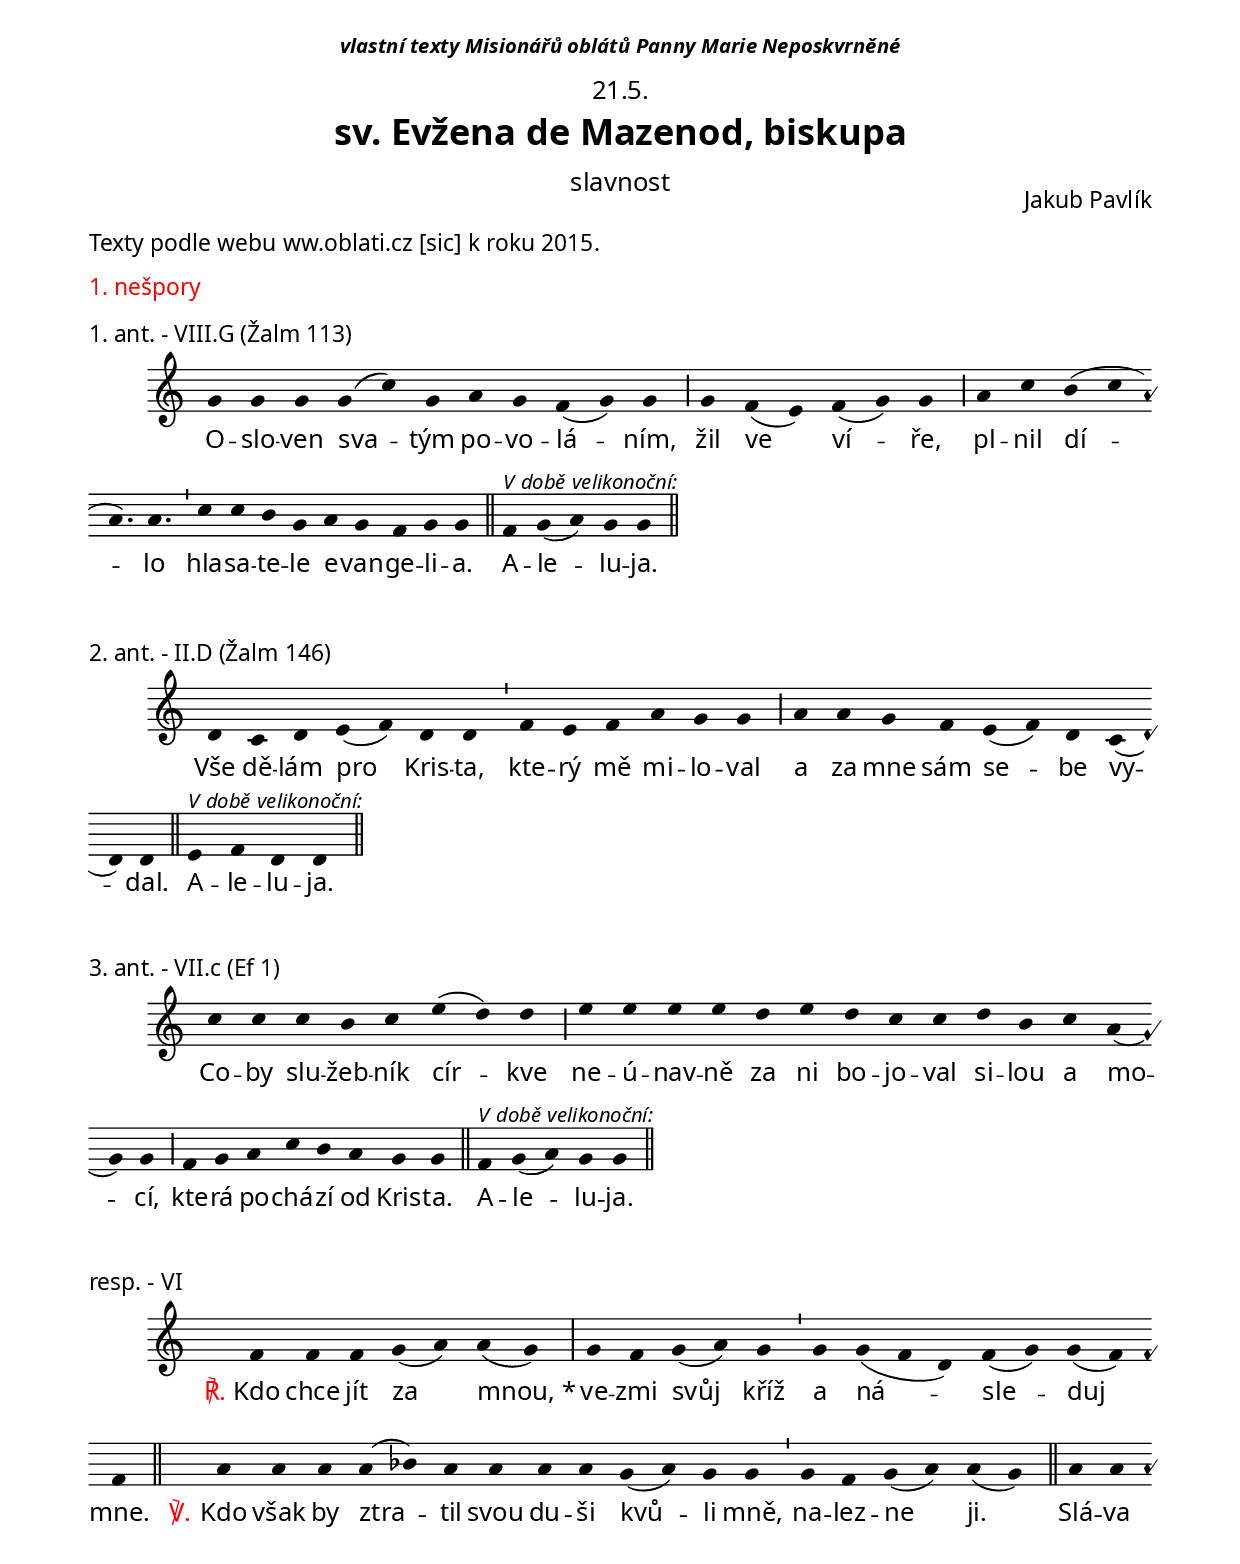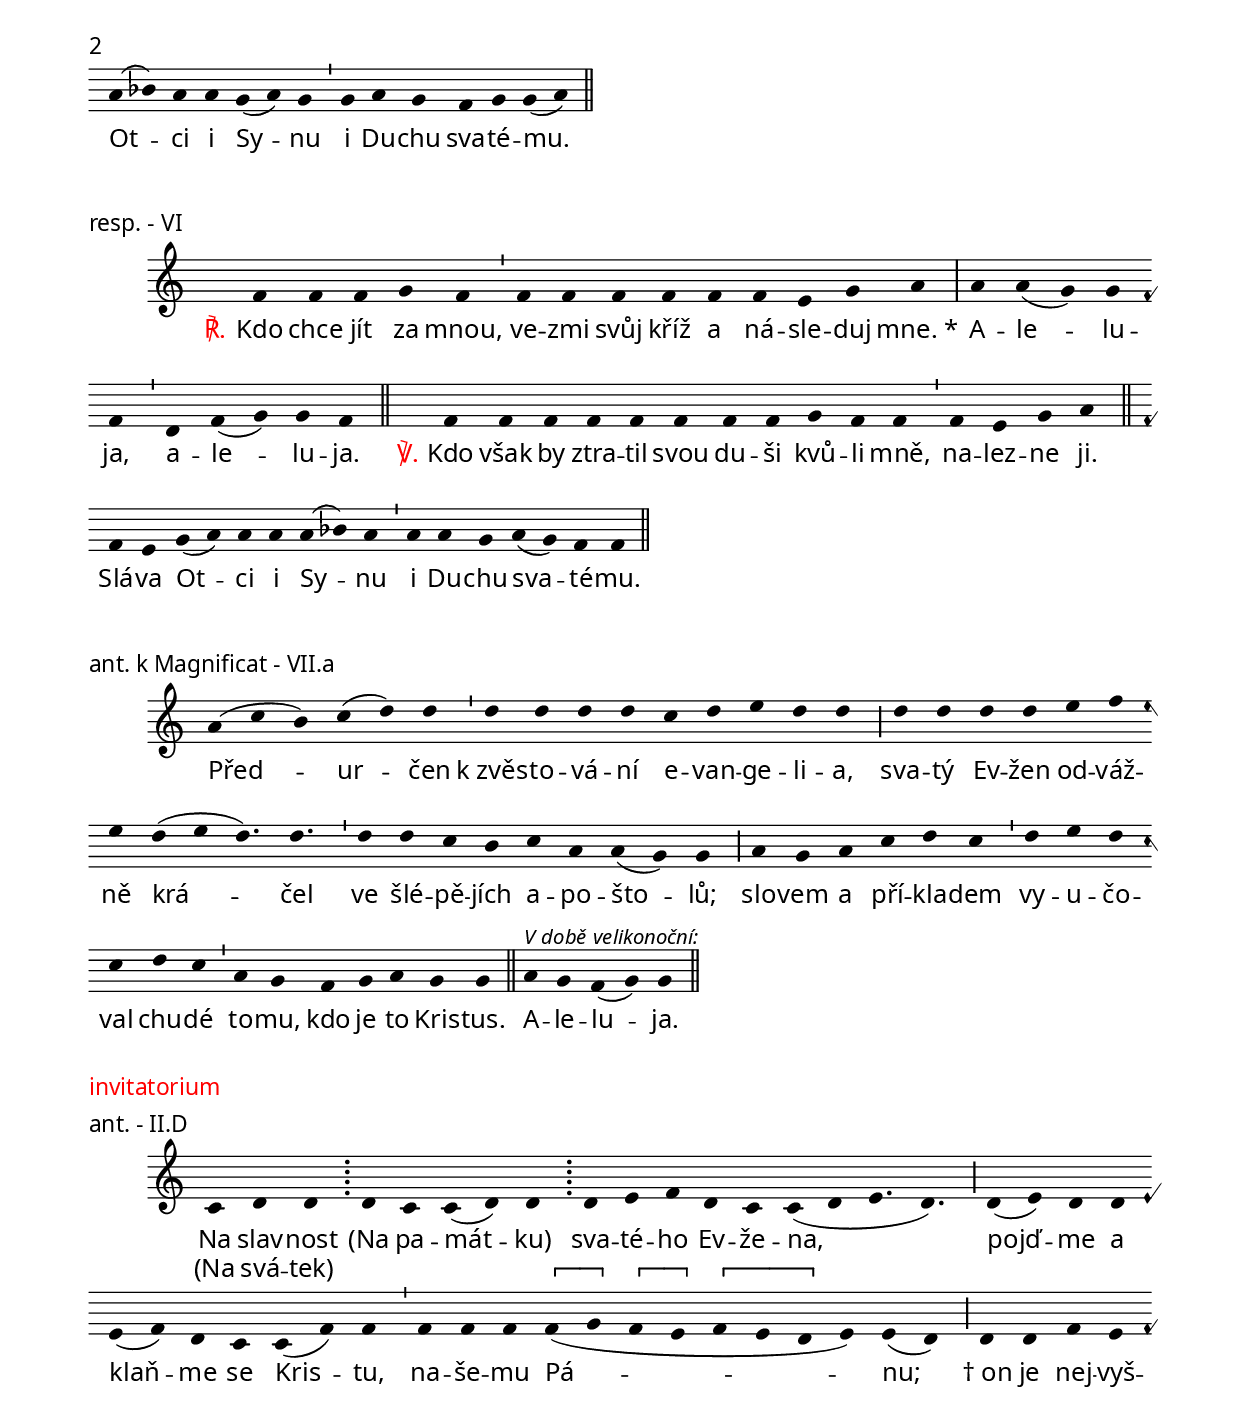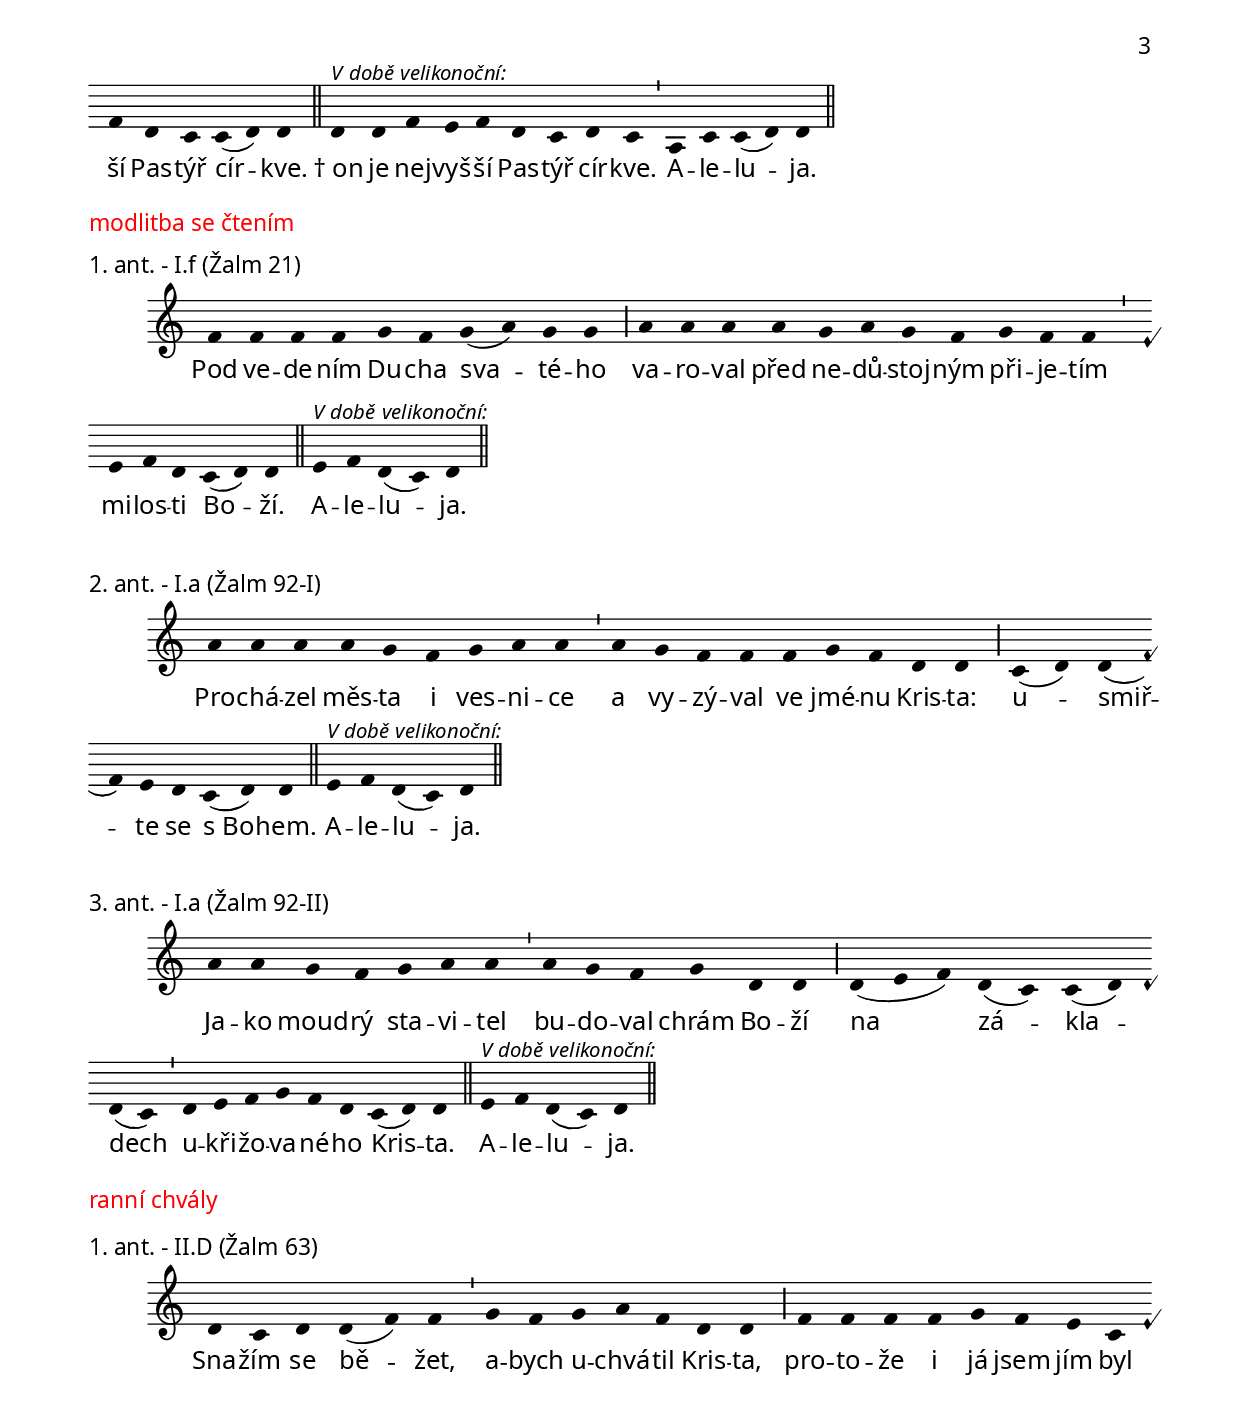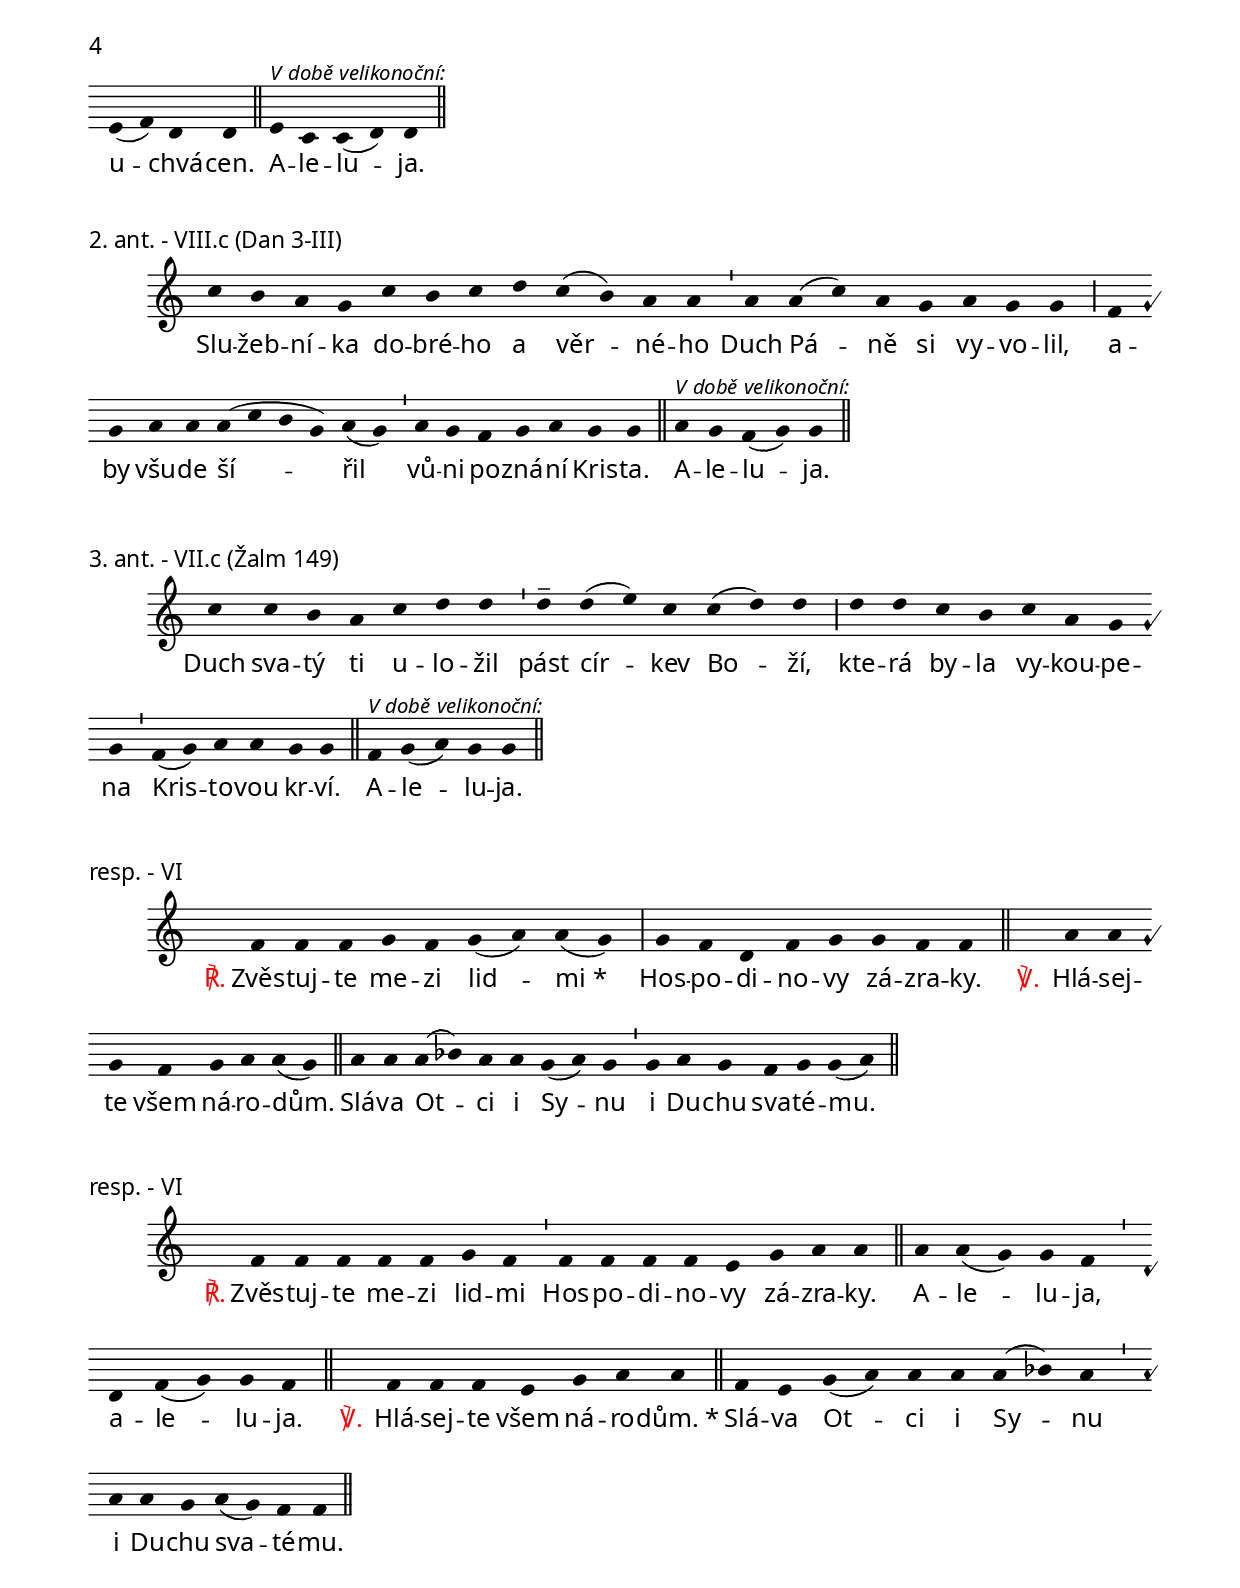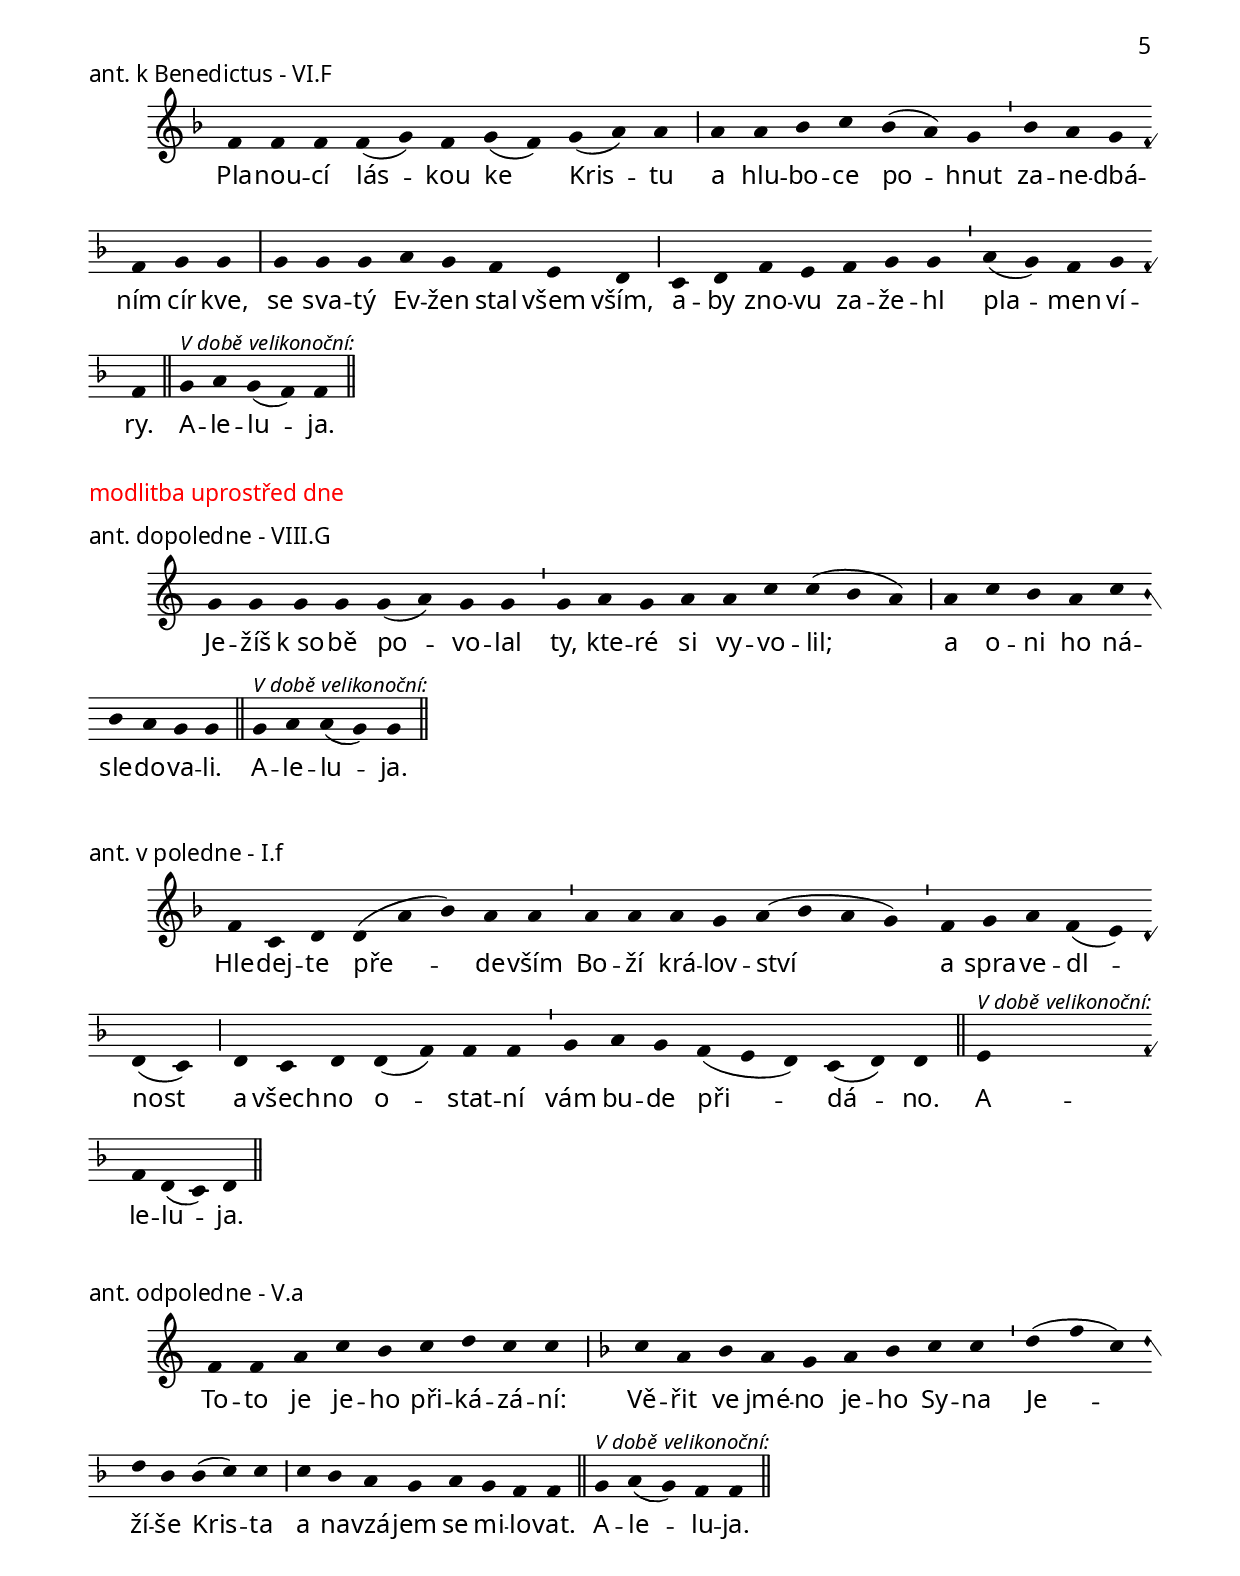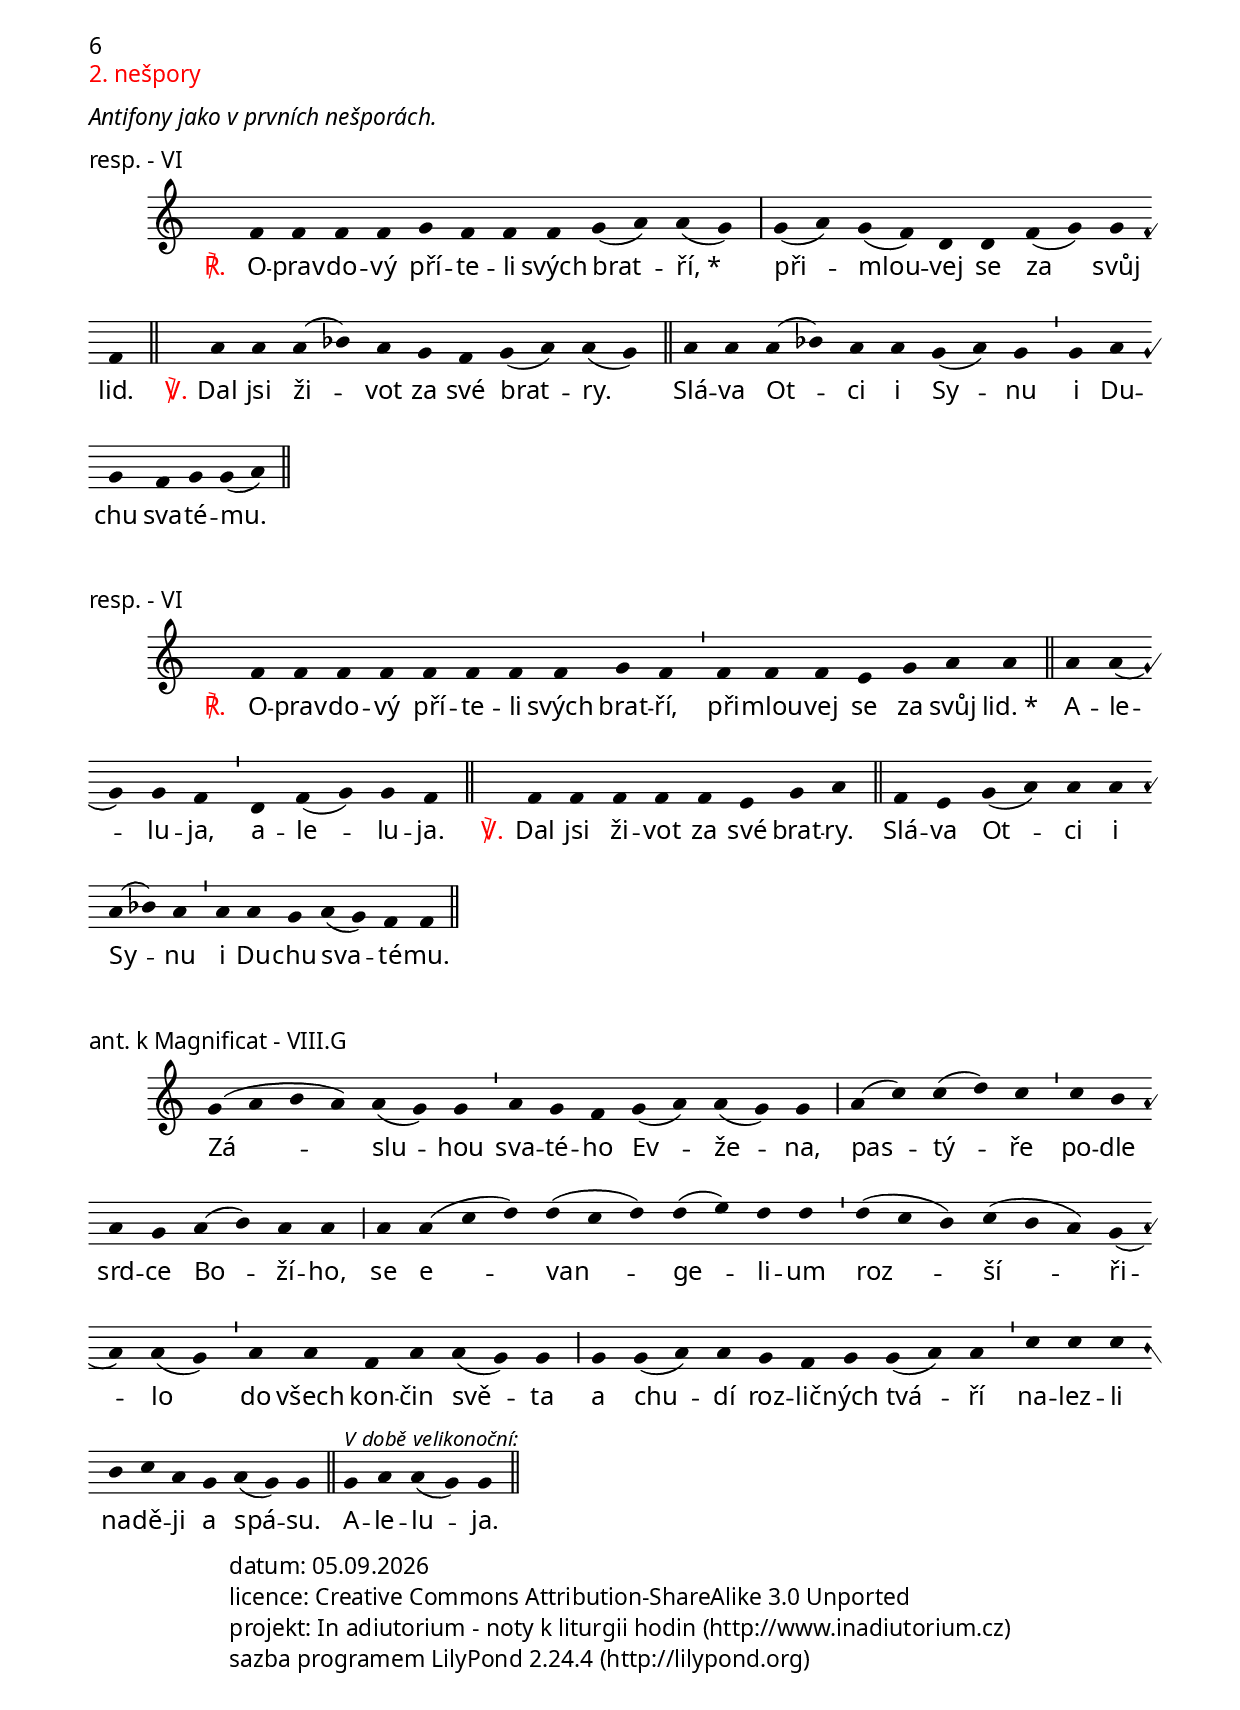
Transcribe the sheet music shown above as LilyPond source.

\version "2.19.32"

\include "../../spolecne.ly"
\include "../../spolecne/reholni.ly"
\include "../../dilyresponsorii.ly"

\header {
  title = \markup\titleSvatek
            "sv. Evžena de Mazenod, biskupa"
            slavnost
            21.5.
           "vlastní texty Misionářů oblátů Panny Marie Neposkvrněné"
  composer = "Jakub Pavlík"
}

\markup\justify{
  Texty podle webu
  ww.oblati.cz [sic]
  k roku 2015.
}

\markup {\nadpisHodinka {"1. nešpory"}}

\score {
  \relative c'' {
    \choralniRezim
    g4 g g g( c) g a g f( g) g \barMaior
    g f( e) f( g) g \barMaior
    a c b( c a4.) a \barMin
    c4 c b g a g f g g \barFinalis

    f^\markup\rubrVelikAleluja g( a) g g \barFinalis
  }
  \addlyrics {
    O -- slo -- ven sva -- tým po -- vo -- lá -- ním,
    žil ve ví -- ře,
    pl -- nil dí -- lo
    hla -- sa -- te -- le e -- van -- ge -- li -- a.

    A -- le -- lu -- ja.
  }
  \header {
    quid = "1. ant."
    modus = "VIII"
    differentia = "G"
    psalmus = "Žalm 113"
    id = "1ne-a1"
    piece = \markup {\sestavTitulek}
  }
}

\score {
  \relative c' {
    \choralniRezim
    d4 c d e( f) d d \barMin
    f e f a g g \barMaior
    a a g f e( f) d c( d) d \barFinalis

    e^\markup\rubrVelikAleluja f d d \barFinalis
  }
  \addlyrics {
    Vše dě -- lám pro Kris -- ta,
    kte -- rý mě mi -- lo -- val
    a za mne sám se -- be vy -- dal.

    A -- le -- lu -- ja.
  }
  \header {
    quid = "2. ant."
    modus = "II"
    differentia = "D"
    psalmus = "Žalm 146"
    id = "1ne-a2"
    piece = \markup {\sestavTitulek}
  }
}

\score {
  \relative c'' {
    \choralniRezim
    c4 c c b c e( d) d \barMaior
    e e e e d e d c c d b c a( g) g \barMaior
    f g a c b a g g \barFinalis

    f^\markup\rubrVelikAleluja g( a) g g \barFinalis
  }
  \addlyrics {
    Co -- by slu -- žeb -- ník cír -- kve
    ne -- ú -- nav -- ně za ni bo -- jo -- val si -- lou a mo -- cí,
    kte -- rá po -- chá -- zí od Kris -- ta.

    A -- le -- lu -- ja.
  }
  \header {
    quid = "3. ant."
    modus = "VII"
    differentia = "c"
    psalmus = "Ef 1"
    id = "1ne-a3"
    piece = \markup {\sestavTitulek}
  }
}

\score {
  \relative c' {
    \choralniRezim

    % R
    \neviditelna f
    f4 f f g( a) a( g) \barMax
    g f g( a) g \barMin g g( f d) f( g) g( f) f \barFinalis
    % V
    \neviditelna f
    a4 a a a( bes) a a a a g( a) g g \barMin
    g f g( a) a( g) \barFinalis
    % Slava
    \respVIdoxologie \barFinalis
  }
  \addlyrics {
    \Response Kdo chce jít za mnou,_*
    ve -- zmi svůj kříž a ná -- sle -- duj mne.
    \Verse Kdo však by ztra -- til svou du -- ši kvů -- li mně,
    na -- lez -- ne ji.
    \textRespDoxologie
  }
  \header {
    quid = "resp."
    modus = "VI"
    id = "1ne-r"
    piece = \markup {\sestavTitulekResp}
  }
}

\score {
  \relative c' {
    \choralniRezim

    % R
    \neviditelna f
    f4 f f g f \barMin
    f f f f f f e g a \barMax
    \respVIalelujaResponsum \barFinalis
    % V
    \neviditelna f
    f4 f f f f f f f g f f \barMin
    f e g a \barFinalis
    % Slava
    \respVIalelujaDoxologie \barFinalis
  }
  \addlyrics {
    \Response Kdo chce jít za mnou,
    ve -- zmi svůj kříž a ná -- sle -- duj mne._*
    \textRespAleluja
    \Verse Kdo však by ztra -- til svou du -- ši kvů -- li mně,
    na -- lez -- ne ji.
    \textRespDoxologie
  }
  \header {
    quid = "resp."
    modus = "VI"
    id = "1ne-r2"
    piece = \markup {\sestavTitulekResp}
  }
}

\score {
  \relative c'' {
    \choralniRezim
    a4( c b) c( d) d \barMin
    d d d d c d e d d \barMaior
    d d d d e f e d( e d4.) d \barMin
    d4 d c b c a a( g) g \barMaior

    a g a c d c \barMin
    d e d c d c \barMin
    a g f g a g g \barFinalis

    a^\markup\rubrVelikAleluja g f( g) g \barFinalis
  }
  \addlyrics {
    Před -- ur -- čen
    k_zvěs -- to -- vá -- ní e -- van -- ge -- li -- a,
    sva -- tý Ev -- žen od -- váž -- ně krá -- čel
    ve šlé -- pě -- jích a -- po -- što -- lů;

    slo -- vem a pří -- kla -- dem
    vy -- u -- čo -- val chu -- dé
    to -- mu, kdo je to Kris -- tus.

    A -- le -- lu -- ja.
  }
  \header {
    quid = "ant. k Magnificat"
    modus = "VII"
    differentia = "a"
    psalmus = ""
    id = "1ne-amag"
    piece = \markup {\sestavTitulekBezZalmu}
  }
}

\markup {\nadpisHodinka {"invitatorium"}}

\score {
  \relative c' {
    \choralniRezim
    c4 d d \bar ";"
    d4 c c( d) d \bar ";"
    d e f d c c( d e4. d) \barMaior
    d4( e) d d e( f) d c c( f) f \barMin
    f f f \[ f( g \] \[ f e \] \[ f e d \] e) e( d) \barMaior
    d d f e f d c c( d) d \barFinalis

    d^\markup\rubrVelikAleluja d f e f d c d c \barMin
    a c c( d) d \barFinalis
  }
  \addlyrics {
    Na slav -- nost
    (Na pa -- mát -- ku)
    sva -- té -- ho Ev -- že -- na,
    pojď -- me a klaň -- me se Kris -- tu,
    na -- še -- mu Pá -- nu;
    \markup{\Dagger on} je nej -- vyš -- ší Pas -- týř cír -- kve.

    \markup{\Dagger on} je nej -- vyš -- ší Pas -- týř cír -- kve.
    A -- le -- lu -- ja.
  }
  \addlyrics {
    (Na svá -- tek)
  }
  \header {
    quid = "ant."
    modus = "II"
    differentia = "D"
    psalmus = ""
    id = "invit"
    piece = \markup {\sestavTitulekBezZalmu}
  }
}

\markup {\nadpisHodinka {"modlitba se čtením"}}

\score {
  \relative c' {
    \choralniRezim
    f4 f f f g f g( a) g g \barMaior
    a a a a g a g f g f f \barMin
    e f d c( d) d \barFinalis

    e^\markup\rubrVelikAleluja f d( c) d \barFinalis
  }
  \addlyrics {
    Pod ve -- de -- ním Du -- cha sva -- té -- ho
    va -- ro -- val před ne -- dů -- stoj -- ným při -- je -- tím
    mi -- los -- ti Bo -- ží.

    A -- le -- lu -- ja.
  }
  \header {
    quid = "1. ant."
    modus = "I"
    differentia = "f"
    psalmus = "Žalm 21"
    id = "mc-a1"
    piece = \markup {\sestavTitulek}
  }
}

\score {
  \relative c'' {
    \choralniRezim
    a4 a a a g f g a a \barMin
    a g f f f g f d d \barMaior
    c( d) d( f) e d c( d) d \barFinalis

    e^\markup\rubrVelikAleluja f d( c) d \barFinalis
  }
  \addlyrics {
    Pro -- chá -- zel měs -- ta i ves -- ni -- ce
    a vy -- zý -- val ve jmé -- nu Kris -- ta:
    u -- smiř -- te se s_Bo -- hem.

    A -- le -- lu -- ja.
  }
  \header {
    quid = "2. ant."
    modus = "I"
    differentia = "a"
    psalmus = "Žalm 92-I"
    id = "mc-a2"
    piece = \markup {\sestavTitulek}
  }
}

\score {
  \relative c'' {
    \choralniRezim
    a4 a g f g a a \barMin
    a g f g d d \barMaior
    d( e f) d( c) c( d) d( c) \barMin
    d e f g f d c( d) d \barFinalis

    e^\markup\rubrVelikAleluja f d( c) d \barFinalis
  }
  \addlyrics {
    Ja -- ko moud -- rý sta -- vi -- tel
    bu -- do -- val chrám Bo -- ží
    na zá -- kla -- dech
    u -- kři -- žo -- va -- né -- ho Kris -- ta.

    A -- le -- lu -- ja.
  }
  \header {
    quid = "3. ant."
    modus = "I"
    differentia = "a"
    psalmus = "Žalm 92-II"
    id = "mc-a3"
    piece = \markup {\sestavTitulek}
  }
}

\markup {\nadpisHodinka {"ranní chvály"}}

\score {
  \relative c' {
    \choralniRezim
    d4 c d d( f) f \barMin g f g a f d d \barMaior
    f f f f g f e c e( f) d d \barFinalis

    e^\markup\rubrVelikAleluja c c( d) d \barFinalis
  }
  \addlyrics {
    Sna -- žím se bě -- žet, a -- bych u -- chvá -- til Kris -- ta,
    pro -- to -- že i já jsem jím byl u -- chvá -- cen.

    A -- le -- lu -- ja.
  }
  \header {
    quid = "1. ant."
    modus = "II"
    differentia = "D"
    psalmus = "Žalm 63"
    id = "rch-a1"
    piece = \markup {\sestavTitulek}
  }
}

\score {
  \relative c'' {
    \choralniRezim
    c4 b a g c b c d c( b) a a \barMin
    a a( c) a g a g g \barMaior
    f g a a a( c b g) a( g) \barMin
    a g f g a g g \barFinalis

    a^\markup\rubrVelikAleluja g f( g) g \barFinalis
  }
  \addlyrics {
    Slu -- žeb -- ní -- ka do -- bré -- ho a věr -- né -- ho
    Duch Pá -- ně si vy -- vo -- lil,
    a -- by všu -- de ší -- řil
    vů -- ni po -- zná -- ní Kris -- ta.

    A -- le -- lu -- ja.
  }
  \header {
    quid = "2. ant."
    modus = "VIII"
    differentia = "c"
    psalmus = "Dan 3-III"
    id = "rch-a2"
    piece = \markup {\sestavTitulek}
  }
}

\score {
  \relative c'' {
    \choralniRezim
    c4 c b a c d d \barMin
    d-- d( e) c c( d) d \barMaior
    d d c b c a g g \barMin
    f( g) a a g g \barFinalis

    f^\markup\rubrVelikAleluja g( a) g g \barFinalis
  }
  \addlyrics {
    Duch sva -- tý ti u -- lo -- žil
    pást cír -- kev Bo -- ží,
    kte -- rá by -- la vy -- kou -- pe -- na
    Kris -- to -- vou kr -- ví.

    A -- le -- lu -- ja.
  }
  \header {
    quid = "3. ant."
    modus = "VII"
    differentia = "c"
    psalmus = "Žalm 149"
    placet = "_Kristovou_ drhne"
    id = "rch-a3"
    piece = \markup {\sestavTitulek}
  }
}

\score {
  \relative c' {
    \choralniRezim

    % R
    \neviditelna f
    f f f g f g( a) a( g) \barMax
    g f d f g g f f \barFinalis
    % V
    \neviditelna a
    a4 a g f g a a( g) \barFinalis
    % Slava
    \respVIdoxologie \barFinalis
  }
  \addlyrics {
    \Response Zvěs -- tuj -- te me -- zi lid -- mi_*
    Hos -- po -- di -- no -- vy zá -- zra -- ky.
    \Verse Hlá -- sej -- te všem ná -- ro -- dům.
    \textRespDoxologie
  }
  \header {
    quid = "resp."
    modus = "VI"
    id = "rch-r"
    piece = \markup {\sestavTitulekResp}
  }
}

\score {
  \relative c' {
    \choralniRezim

    % R
    \neviditelna f
    f4 f f f f g f \barMin
    f f f f e g a a \barFinalis
    \respVIalelujaResponsum \barFinalis
    % V
    \neviditelna f
    f4 f f e g a a \barFinalis
    % Slava
    \respVIalelujaDoxologie \barFinalis
  }
  \addlyrics {
    \Response Zvěs -- tuj -- te me -- zi lid -- mi
    Hos -- po -- di -- no -- vy zá -- zra -- ky.
    \textRespAleluja
    \Verse Hlá -- sej -- te všem ná -- ro -- dům._*
    \textRespDoxologie
  }
  \header {
    quid = "resp."
    modus = "VI"
    id = "rch-r2"
    piece = \markup {\sestavTitulekResp}
  }
}

\score {
  \relative c' {
    \choralniRezim
    \key f \major
    f4 f f f( g) f g( f) g( a) a \barMaior
    a a bes c bes( a) g \barMin
    bes a g f g g \barMax
    g g g a g f e d \barMaior
    c d f e f g g \barMin
    a( g) f g f \barFinalis

    g^\markup\rubrVelikAleluja a g( f) f \barFinalis
  }
  \addlyrics {
    Pla -- nou -- cí lás -- kou ke Kris -- tu
    a hlu -- bo -- ce po -- hnut
    za -- ne -- dbá -- ním cír -- kve,
    se sva -- tý Ev -- žen stal všem vším,
    a -- by zno -- vu za -- že -- hl
    pla -- men ví -- ry.

    A -- le -- lu -- ja.
  }
  \header {
    quid = "ant. k Benedictus"
    modus = "VI"
    differentia = "F"
    psalmus = ""
    id = "rch-aben"
    piece = \markup {\sestavTitulekBezZalmu}
  }
}

\markup {\nadpisHodinka {"modlitba uprostřed dne"}}

\score {
  \relative c'' {
    \choralniRezim
    g4 g g g g( a) g g \barMin
    g a g a a c c( b a) \barMaior
    a c b a c b a g g \barFinalis

    g^\markup\rubrVelikAleluja a a( g) g \barFinalis
  }
  \addlyrics {
    Je -- žíš k_so -- bě po -- vo -- lal
    ty, kte -- ré si vy -- vo -- lil;
    a o -- ni ho ná -- sle -- do -- va -- li.

    A -- le -- lu -- ja.
  }
  \header {
    quid = "ant. dopoledne"
    modus = "VIII"
    differentia = "G"
    psalmus = ""
    id = "tercie"
    piece = \markup {\sestavTitulekBezZalmu}
  }
}

\score {
  \relative c' {
    \choralniRezim
    \key f \major
    f4 c d d( a' bes) a a \barMin
    a a a g a( bes a g) \barMin
    f g a f( e) d( c) \barMaior
    d c d d( f) f f \barMin
    g a g f( e d) c( d) d \barFinalis

    e^\markup\rubrVelikAleluja f d( c) d \barFinalis
  }
  \addlyrics {
    Hle -- dej -- te pře -- de -- vším
    Bo -- ží krá -- lov -- ství
    a spra -- ve -- dl -- nost
    a všech -- no o -- stat -- ní
    vám bu -- de při -- dá -- no.

    A -- le -- lu -- ja.
  }
  \header {
    quid = "ant. v poledne"
    modus = "I"
    differentia = "f"
    psalmus = ""
    fial = "antifony/mezidobi_nedeleA_02_10.ly#ne8a-2ne-amag?+aleluja&zacatek=21&konec=18"
    id = "sexta"
    piece = \markup {\sestavTitulekBezZalmu}
  }
}

\score {
  \relative c' {
    \choralniRezim
    f4 f a c b c d c c \barMaior \key f \major
    c a bes a g a bes c c \barMin
    d( f c) d bes bes( c) c \barMaior
    c bes a g a g f f \barFinalis

    g^\markup\rubrVelikAleluja a( g) f f \barFinalis
  }
  \addlyrics {
    To -- to je je -- ho při -- ká -- zá -- ní:
    Vě -- řit ve jmé -- no je -- ho Sy -- na
    Je -- ží -- še Kris -- ta
    a na -- vzá -- jem se mi -- lo -- vat.

    A -- le -- lu -- ja.
  }
  \header {
    quid = "ant. odpoledne"
    modus = "V"
    differentia = "a"
    psalmus = ""
    id = "nona"
    piece = \markup {\sestavTitulekBezZalmu}
  }
}

\pageBreak % ZLOM

\markup {\nadpisHodinka {"2. nešpory"}}

\markup\italic{Antifony jako v prvních nešporách.}

\score {
  \relative c' {
    \choralniRezim

    % R
    \neviditelna f
    f4 f f f g f f f g( a) a( g) \barMax
    g( a) g( f) d d f( g) g f \barFinalis
    % V
    \neviditelna a
    a a a( bes) a g f g( a) a( g) \barFinalis
    % Slava
    \respVIdoxologie \barFinalis
  }
  \addlyrics {
    \Response O -- prav -- do -- vý pří -- te -- li svých brat -- ří,_*
    při -- mlou -- vej se za svůj lid.
    \Verse Dal jsi ži -- vot za své brat -- ry.
    \textRespDoxologie
  }
  \header {
    quid = "resp."
    modus = "VI"
    id = "2ne-r"
    piece = \markup {\sestavTitulekResp}
  }
}

\score {
  \relative c' {
    \choralniRezim

    % R
    \neviditelna f
    f4 f f f f f f f g f \barMin
    f f f e g a a \barFinalis
    \respVIalelujaResponsum \barFinalis
    % V
    \neviditelna f
    f4 f f f f e g a \barFinalis
    % Slava
    \respVIalelujaDoxologie \barFinalis
  }
  \addlyrics {
    \Response O -- prav -- do -- vý pří -- te -- li svých brat -- ří,
    při -- mlou -- vej se za svůj lid._*
    \textRespAleluja
    \Verse Dal jsi ži -- vot za své brat -- ry.
    \textRespDoxologie
  }
  \header {
    quid = "resp."
    modus = "VI"
    id = "2ne-r2"
    piece = \markup {\sestavTitulekResp}
  }
}

\score {
  \relative c'' {
    \choralniRezim
    g4( a b a) a( g) g \barMin
    a g f g( a) a( g) g \barMaior
    a( c) c( d) c \barMin
    c b a g a( b) a a \barMaior
    a a( c d) d( c d) d( e) d d \barMin
    d( c b) c( b a) g( a) a( g) \barMin
    a a f a a( g) g \barMaior
    g g( a) a g f g g( a) a \barMin
    c c c b c a g a( g) g \barFinalis

    g^\markup\rubrVelikAleluja a a( g) g \barFinalis
  }
  \addlyrics {
    Zá -- slu -- hou
    sva -- té -- ho Ev -- že -- na,
    pas -- tý -- ře
    po -- dle srd -- ce Bo -- ží -- ho,
    se e -- van -- ge -- li -- um
    roz -- ší -- ři -- lo
    do všech kon -- čin svě -- ta
    a chu -- dí roz -- lič -- ných tvá -- ří
    na -- lez -- li na -- dě -- ji a spá -- su.

    A -- le -- lu -- ja.
  }
  \header {
    quid = "ant. k Magnificat"
    modus = "VIII"
    differentia = "G"
    psalmus = ""
    id = "2ne-amag"
    piece = \markup {\sestavTitulekBezZalmu}
  }
}